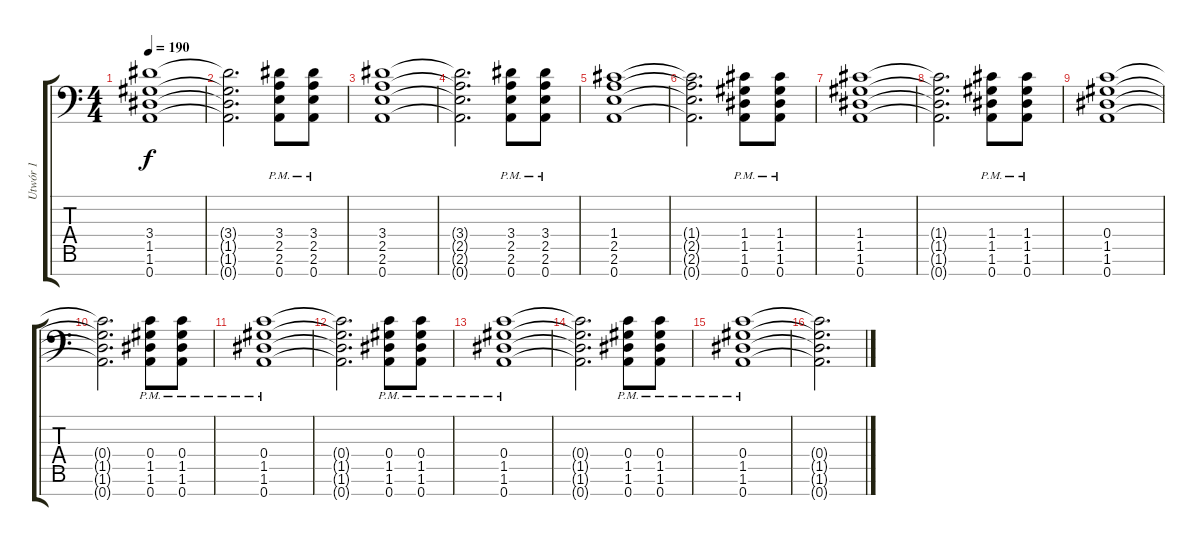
\track ("Utwór 1" "Utwór 1") {instrument distortionguitar}
\staff {score tabs}
\tuning (D4 A3 F3 C3 G2 D2 A1) {hide}
\ts (4 4)
\tempo 190
\clef f4
\ks c
(3.4 1.5 1.6 0.7).1{dy f} |
(3.4{t} 1.5{t} 1.6{t} 0.7{t}).2{d} (3.4 2.5{pm} 2.6{pm} 0.7{pm}).8 (3.4 2.5{pm} 2.6{pm} 0.7{pm}).8 |
(3.4 2.5 2.6 0.7).1 |
(3.4{t} 2.5{t} 2.6{t} 0.7{t}).2{d} (3.4 2.5{pm} 2.6{pm} 0.7{pm}).8 (3.4 2.5{pm} 2.6{pm} 0.7{pm}).8 |
(1.4 2.5 2.6 0.7).1 |
(1.4{t} 2.5{t} 2.6{t} 0.7{t}).2{d} (1.4 1.5{pm} 1.6{pm} 0.7{pm}).8 (1.4 1.5{pm} 1.6{pm} 0.7{pm}).8 |
(1.4 1.5 1.6 0.7).1 |
(1.4{t} 1.5{t} 1.6{t} 0.7{t}).2{d} (1.4 1.5{pm} 1.6{pm} 0.7{pm}).8 (1.4 1.5{pm} 1.6{pm} 0.7{pm}).8 |
(0.4 1.5 1.6 0.7).1 |
(0.4{t} 1.5{t} 1.6{t} 0.7{t}).2{d} (0.4{pm} 1.5{pm} 1.6{pm} 0.7{pm}).8 (0.4{pm} 1.5{pm} 1.6{pm} 0.7{pm}).8 |
(0.4{pm} 1.5{pm} 1.6{pm} 0.7{pm}).1 |
(0.4{t} 1.5{t} 1.6{t} 0.7{t}).2{d} (0.4{pm} 1.5{pm} 1.6{pm} 0.7{pm}).8 (0.4{pm} 1.5{pm} 1.6{pm} 0.7{pm}).8 |
(0.4{pm} 1.5{pm} 1.6{pm} 0.7{pm}).1 |
(0.4{t} 1.5{t} 1.6{t} 0.7{t}).2{d} (0.4{pm} 1.5{pm} 1.6{pm} 0.7{pm}).8 (0.4{pm} 1.5{pm} 1.6{pm} 0.7{pm}).8 |
(0.4{pm} 1.5{pm} 1.6{pm} 0.7{pm}).1 |
(0.4{t} 1.5{t} 1.6{t} 0.7{t}).2{d}
